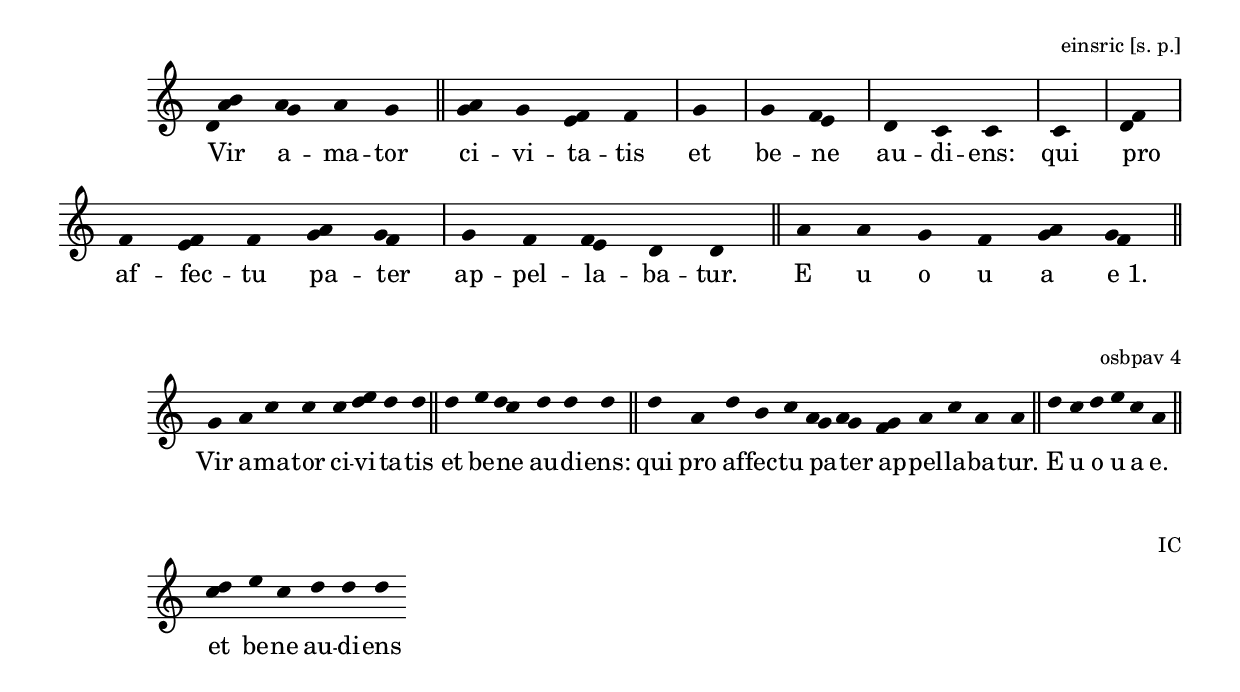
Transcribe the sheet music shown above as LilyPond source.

\version "2.19.32"

\include "../lib/synopsis.ily"

\score {
  \transpose c c' {
    \plainchant
    \melisma { d4 a b } \melisma { a g } a g \bar "||" \melisma { g a } g \melisma { e f } f \bar "|"
    g \bar "|" g \melisma { f e } \bar "|" d c c \bar "|"
    c \bar "|" \melisma { d f } \bar "|" f \melisma { e f } f
    \melisma { g a } \melisma { g f } \bar "|" g f \melisma { f e } d d \bar "||"
    a a g f \melisma { g a } \melisma { g f } \bar "||"
  }
  \addlyrics {
    Vir a -- ma -- tor ci -- vi -- ta -- tis
    et be -- ne au -- di -- ens:
    qui pro af -- fec -- tu
    pa -- ter ap -- pel -- la -- ba -- tur.
    E u o u a "e 1."
  }
  \header {
    quid = "antiphona"
    fontes = "einsric [s. p.]"
  }
}

\score {
  \transpose c c' {
    \plainchant
    g4 a c' c' c' \melisma { d' e' } d' d' \bar "||"
    d' e' \melisma { d' c' } d' d' d' \bar "||"
    d' a d' b c' \melisma { a g } \melisma { a g } \melisma { f g } a c' a a \bar "||"
    d' c' d' e' c' a \bar "||"
  }
  \addlyrics {
    Vir a -- ma -- tor ci -- vi -- ta -- tis
    et be -- ne au -- di -- ens:
    qui pro af -- fec -- tu pa -- ter ap -- pel -- la -- ba -- tur.
    E u o u a e.
  }
  \header {
    quid = "antiphona"
    fontes = "osbpav 4"
  }
}

\score {
  \transpose c c' {
    \plainchant
    \melisma { c' d' } e' c' d' d' d'
  }
  \addlyrics {
    et be -- ne au -- di -- ens
  }
  \header {
    fontes = "IC"
  }
}

%{
\score {
  \transpose c c' {
    \plainchant

  }
  \addlyrics {

  }
  \header {
    fontes = ""
  }
}
%}